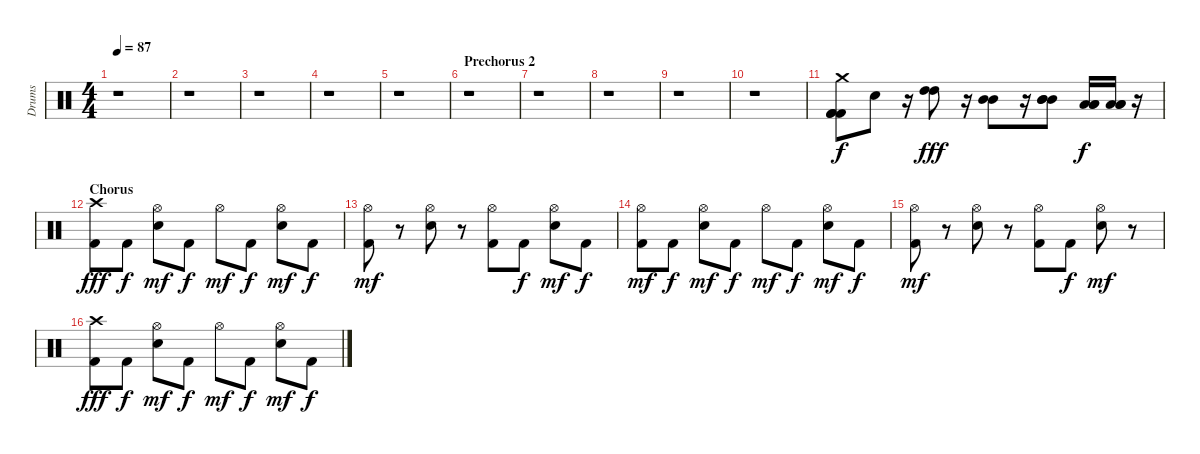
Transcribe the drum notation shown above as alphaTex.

\track ("Drums" "Drums") {instrument percussion}
\staff {score}
\articulation defaults
\ts (4 4)
\tempo 87
\clef neutral
\ks c
r.1{dy fff} |
r.1 |
r.1 |
r.1 |
r.1 |
\section ("" "Prechorus 2")
r.1 |
r.1 |
r.1 |
r.1 |
r.1 |
("Crash medium (hit)" "Kick (hit) 2" "Kick (hit) 2" "Kick (hit) 2").8{dy f} "Snare (hit) 2".8 r.16 ("High Tom (hit)" "High Tom (hit)").8{bd 120 dy fff} r.16 ("Mid Tom (hit)" "Mid Tom (hit)").8{bd 120} r.16 ("Mid Tom (hit)" "Mid Tom (hit)" "Mid Tom (hit)").8 ("Low Tom (hit)" "Low Tom (hit)" "Low Tom (hit)").16{dy f} ("Low Tom (hit)" "Low Tom (hit)" "Low Tom (hit)").16 r.16 |
\section ("" "Chorus")
("Crash high (hit)" "Kick (hit) 2").8{dy fff} "Kick (hit) 2".8{dy f} ("Hi-Hat (open)" "Snare (hit) 2").8{dy mf} "Kick (hit) 2".8{dy f} "Hi-Hat (open)".8{dy mf} "Kick (hit) 2".8{dy f} ("Hi-Hat (open)" "Snare (hit) 2").8{dy mf} "Kick (hit) 2".8{dy f} |
("Hi-Hat (open)" "Kick (hit) 2").8{dy mf} r.8 ("Hi-Hat (open)" "Snare (hit) 2").8 r.8 ("Hi-Hat (open)" "Kick (hit) 2").8 "Kick (hit) 2".8{dy f} ("Hi-Hat (open)" "Snare (hit) 2").8{dy mf} "Kick (hit) 2".8{dy f} |
("Hi-Hat (open)" "Kick (hit) 2").8{dy mf} "Kick (hit) 2".8{dy f} ("Hi-Hat (open)" "Snare (hit) 2").8{dy mf} "Kick (hit) 2".8{dy f} "Hi-Hat (open)".8{dy mf} "Kick (hit) 2".8{dy f} ("Hi-Hat (open)" "Snare (hit) 2").8{dy mf} "Kick (hit) 2".8{dy f} |
("Hi-Hat (open)" "Kick (hit) 2").8{dy mf} r.8 ("Hi-Hat (open)" "Snare (hit) 2").8 r.8 ("Hi-Hat (open)" "Kick (hit) 2").8 "Kick (hit) 2".8{dy f} ("Hi-Hat (open)" "Snare (hit) 2").8{dy mf} r.8 |
("Crash high (hit)" "Kick (hit) 2").8{dy fff} "Kick (hit) 2".8{dy f} ("Hi-Hat (open)" "Snare (hit) 2").8{dy mf} "Kick (hit) 2".8{dy f} "Hi-Hat (open)".8{dy mf} "Kick (hit) 2".8{dy f} ("Hi-Hat (open)" "Snare (hit) 2").8{dy mf} "Kick (hit) 2".8{dy f}
